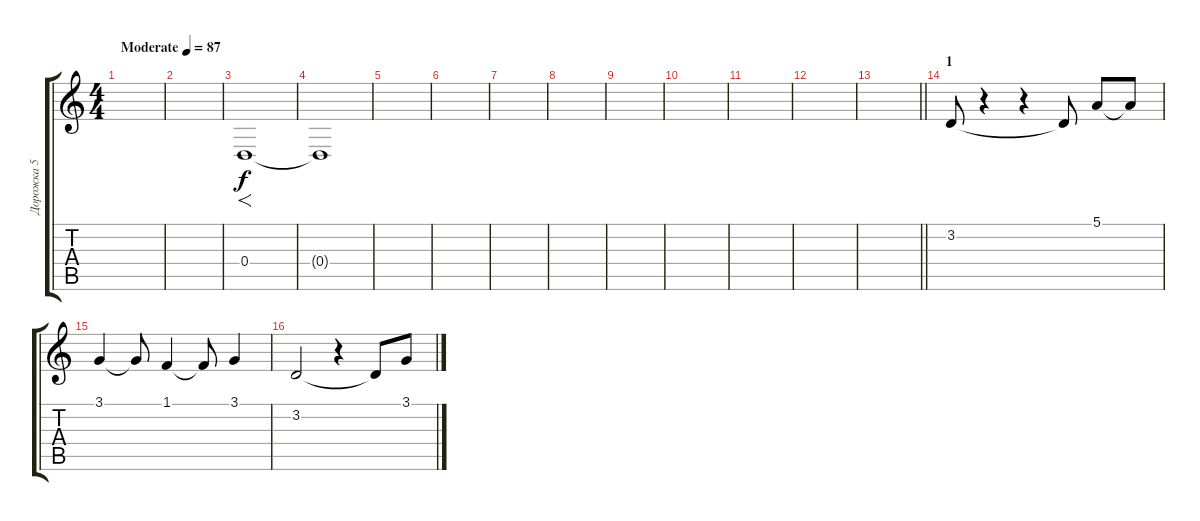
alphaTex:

\track ("Дорожка 5" "Дорожка 5") {instrument choiraahs}
\staff {score tabs}
\tuning (E4 B3 G3 D3 A2 E2) {hide}
\ts (4 4)
\tempo (87 "Moderate")
\clef g2
\ks c
|
|
0.4.1{f instrument synthbrass2} |
0.4{t}.1 |
|
|
|
|
|
|
|
|
\barLineRight lightlight
|
\section ("" "1")
3.2.8 r.4 r.4 3.2{t}.8 5.1.8 5.1{t}.8 |
3.1.4 3.1{t}.8 1.1.4 1.1{t}.8 3.1.4 |
3.2.2 r.4 3.2{t}.8 3.1.8
